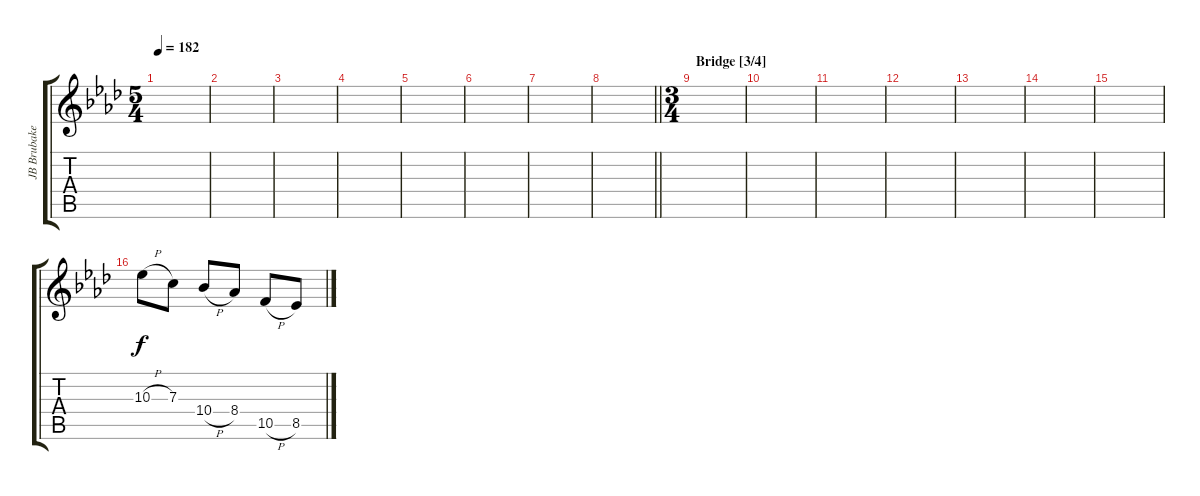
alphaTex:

\track ("JB Brubaker [Extra Guitar]" "JB Brubake") {instrument distortionguitar}
\staff {score tabs}
\tuning (D4 A3 F3 C3 G2 C2) {hide}
\ts (5 4)
\tempo 182
\clef g2
\ks fminor
|
|
|
|
|
|
|
\barLineRight lightlight
|
\ts (3 4)
\section ("" "Bridge [3/4]")
|
|
|
|
|
|
|
10.3{h}.8 7.3.8 10.4{h}.8 8.4.8 10.5{h}.8 8.5.8
